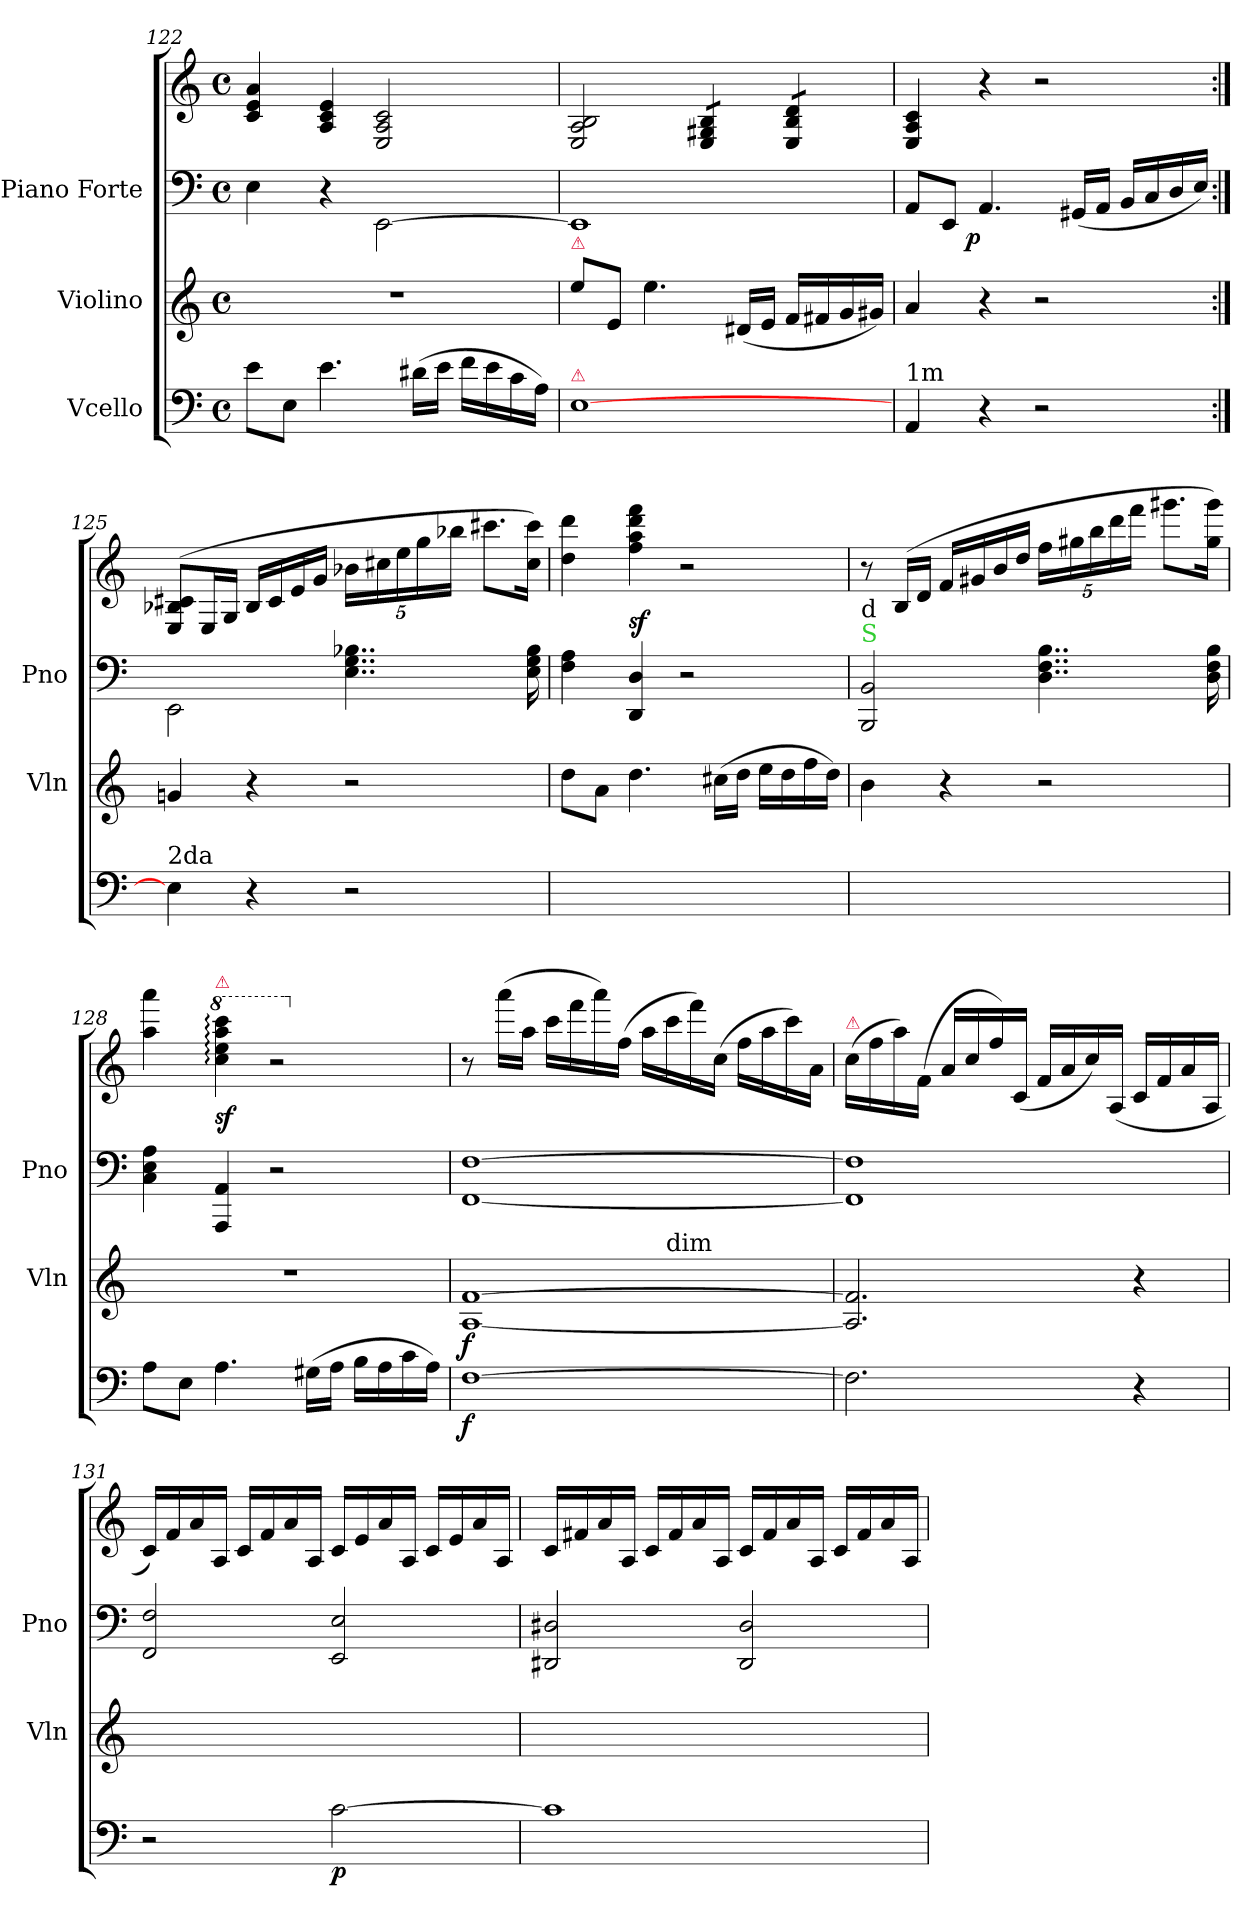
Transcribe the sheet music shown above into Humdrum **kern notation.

**kern	**dynam	**kern	**dynam	**kern	**kern	**dynam
*part3	*part3	*part2	*part2	*part1	*part1	*part1
*staff4	*staff4	*staff3	*staff3	*staff2	*staff1	*staff1/2
*I"Vcello	*	*I"Violino	*	*I"Piano Forte	*	*
*	*	*I'Vln	*	*I'Pno	*	*
*clefF4	*	*clefG2	*	*clefF4	*clefG2	*
*k[]	*	*k[]	*	*k[]	*k[]	*
*a:	*	*a:	*	*a:	*a:	*
*M4/4	*	*M4/4	*	*M4/4	*M4/4	*
*met(c)	*	*met(c)	*	*met(c)	*met(c)	*
=122	=122	=122	=122	=122	=122	=122
8e\L	.	1r	.	4E\	4c/ 4e/ 4a/	.
8E\J	.	.	.	.	.	.
4.e\	.	.	.	4r	4A/ 4c/ 4e/	.
.	.	.	.	[2EE\	2E/ 2A/ 2c/	.
(16d#X\LL	.	.	.	.	.	.
16e\JJ	.	.	.	.	.	.
16f\LL	.	.	.	.	.	.
16e\	.	.	.	.	.	.
16c\	.	.	.	.	.	.
16A\JJ)	.	.	.	.	.	.
=123	=123	=123	=123	=123	=123	=123
!	!	!LO:TX:a:color=crimson:t=⚠	!	!	!	!
!LO:TX:a:color=crimson:t=⚠	!	!	!	!	!	!
[1E	.	8ee\L	.	1EE]	2E/ 2A/ 2B/	.
.	.	8e/J	.	.	.	.
.	.	4.ee\	.	.	.	.
*	*	*	*	*	*tremolo	*
.	.	.	.	.	8E/ 8G#X/ 8B/L	.
.	.	(>16d#X/LL	.	.	8E/ 8G#X/ 8B/J	.
.	.	16e/JJ	.	.	.	.
.	.	16f/LL	.	.	8E/ 8B/ 8d/L	.
.	.	16f#X/	.	.	.	.
.	.	16g/	.	.	8E/ 8B/ 8d/J	.
*	*	*	*	*	*Xtremolo	*
.	.	16g#X/JJ)	.	.	.	.
=124	=124	=124	=124	=124	=124	=124
!LO:TX:a:t=1m	!	!	!	!	!	!
4AA/	.	4a/	.	8AA/L	4E/ 4A/ 4c/	.
.	.	.	.	8EE/J	.	.
!	!	!	!	!	!	!LO:DY:b=2:rj
4r	.	4r	.	4.AA/	4r	p
2r	.	2r	.	.	2r	.
.	.	.	.	(>16GG#X/LL	.	.
.	.	.	.	16AA/JJ	.	.
.	.	.	.	16BB/LL	.	.
.	.	.	.	16C/	.	.
.	.	.	.	16D/	.	.
.	.	.	.	16E/JJ)	.	.
=125:|!	=125:|!	=125:|!	=125:|!	=125:|!	=125:|!	=125:|!
!LO:TX:a:t=2da	!	!	!	!	!	!
4E\]	.	4gn/	.	2EE\	(8E/ 8B-X/ 8c#X/L	.
.	.	.	.	.	16E/L	.
.	.	.	.	.	16G/JJ	.
4r	.	4r	.	.	16B-/LL	.
.	.	.	.	.	16c#/	.
.	.	.	.	.	16e\	.
.	.	.	.	.	16g\JJ	.
2r	.	2r	.	4..E\ 4..G\ 4..B-X\	20b-X\LL	.
.	.	.	.	.	20cc#X\	.
.	.	.	.	.	20ee\	.
.	.	.	.	.	20gg\	.
.	.	.	.	.	20bb-X\JJ	.
.	.	.	.	.	8.ccc#X\L	.
.	.	.	.	16E\ 16G\ 16B-\	16cc#\ 16ccc#\Jk)	.
=126	=126	=126	=126	=126	=126	=126
1ryy	.	8dd\L	.	4F\ 4A\	4dd\ 4ddd\	.
.	.	8a\J	.	.	.	.
.	.	4.dd\	.	4DD/ 4D/	4ff\ 4aa\ 4ddd\ 4fff\	sf
.	.	.	.	2r	2r	.
.	.	(16cc#X\LL	.	.	.	.
.	.	16dd\JJ	.	.	.	.
.	.	16ee\LL	.	.	.	.
.	.	16dd\	.	.	.	.
.	.	16ff\	.	.	.	.
.	.	16dd\JJ)	.	.	.	.
=127	=127	=127	=127	=127	=127	=127
!	!	!	!	!LO:TX:a:color=limegreen:t=S	!	!
!	!	!	!	!LO:TX:a:t=d	!	!
1ryy	.	4b\	.	2BBB/ 2BB/	8r	.
.	.	.	.	.	(16B/LL	.
.	.	.	.	.	16d/JJ	.
.	.	4r	.	.	16f/LL	.
.	.	.	.	.	16g#X/	.
.	.	.	.	.	16b/	.
.	.	.	.	.	16dd/JJ	.
.	.	2r	.	4..D\ 4..F\ 4..B\	20ff\LL	.
.	.	.	.	.	20gg#X\	.
.	.	.	.	.	20bb\	.
.	.	.	.	.	20ddd\	.
.	.	.	.	.	20fff\JJ	.
.	.	.	.	.	8.ggg#X\L	.
.	.	.	.	16D\ 16F\ 16B\	16gg#\ 16ggg#\Jk)	.
=128	=128	=128	=128	=128	=128	=128
8A\L	.	1r	.	4C\ 4E\ 4A\	4aa\ 4aaa\	.
8E\J	.	.	.	.	.	.
*	*	*	*	*	*8va	*
!	!	!	!	!	!LO:TX:a:color=crimson:t=⚠	!
4.A\	.	.	.	4AAA/ 4AA/	4ccc:\ 4eee:\ 4aaa:\ 4cccc:\	sf
.	.	.	.	2r	2r	.
(16G#X\LL	.	.	.	.	.	.
16A\JJ	.	.	.	.	.	.
16B\LL	.	.	.	.	.	.
16A\	.	.	.	.	.	.
16c\	.	.	.	.	.	.
16A\JJ)	.	.	.	.	.	.
=129	=129	=129	=129	=129	=129	=129
*	*	*	*	*	*X8va	*
*	*	*^	*	*	*	*
[1F	f	[1A [1f	2ryy	f	[1FF [1F	8r	.
.	.	.	.	.	.	(16aaa\LL	.
.	.	.	.	.	.	16aa\JJ	.
.	.	.	.	.	.	16ccc\LL	.
.	.	.	.	.	.	16fff\	.
.	.	.	.	.	.	16aaa\)	.
.	.	.	.	.	.	(16ff\JJ	.
.	.	.	16ryy	.	.	16aa\LL	.
!	!	!	!LO:TX:t=dim	!	!	!	!
.	.	.	4..ryy	.	.	16ccc\	.
.	.	.	.	.	.	16fff\)	.
.	.	.	.	.	.	(16cc\JJ	.
.	.	.	.	.	.	16ff\LL	.
.	.	.	.	.	.	16aa\	.
.	.	.	.	.	.	16ccc\)	.
.	.	.	.	.	.	16a\JJ	.
=130	=130	=130	=130	=130	=130	=130	=130
!	!	!	!	!	!	!LO:TX:a:color=crimson:t=⚠	!
*	*	*v	*v	*	*	*	*
2.F\]	.	2.A]/ 2.f]/	.	1FF] 1F]	(16cc\LL	.
.	.	.	.	.	16ff\	.
.	.	.	.	.	16aa\)	.
.	.	.	.	.	(>16f/JJ	.
.	.	.	.	.	16a/LL	.
.	.	.	.	.	16cc/	.
.	.	.	.	.	16ff/)	.
.	.	.	.	.	(>16c/JJ	.
.	.	.	.	.	16f/LL	.
.	.	.	.	.	16a/	.
.	.	.	.	.	16cc/)	.
.	.	.	.	.	(>16A/JJ	.
4r	.	4r	.	.	16c/LL	.
.	.	.	.	.	16f/	.
.	.	.	.	.	16a/	.
.	.	.	.	.	16A/JJ	.
=131	=131	=131	=131	=131	=131	=131
2r	.	1ryy	.	2FF/ 2F/	16c/LL)	.
.	.	.	.	.	16f/	.
.	.	.	.	.	16a/	.
.	.	.	.	.	16A/JJ	.
.	.	.	.	.	16c/LL	.
.	.	.	.	.	16f/	.
.	.	.	.	.	16a/	.
.	.	.	.	.	16A/JJ	.
[2c\	p	.	.	2EE/ 2E/	16c/LL	.
.	.	.	.	.	16e/	.
.	.	.	.	.	16a/	.
.	.	.	.	.	16A/JJ	.
.	.	.	.	.	16c/LL	.
.	.	.	.	.	16e/	.
.	.	.	.	.	16a/	.
.	.	.	.	.	16A/JJ	.
=132	=132	=132	=132	=132	=132	=132
1c]	.	1ryy	.	2DD#X/ 2D#X/	16c/LL	.
.	.	.	.	.	16f#X/	.
.	.	.	.	.	16a/	.
.	.	.	.	.	16A/JJ	.
.	.	.	.	.	16c/LL	.
.	.	.	.	.	16f#/	.
.	.	.	.	.	16a/	.
.	.	.	.	.	16A/JJ	.
.	.	.	.	2DD#/ 2D#/	16c/LL	.
.	.	.	.	.	16f#/	.
.	.	.	.	.	16a/	.
.	.	.	.	.	16A/JJ	.
.	.	.	.	.	16c/LL	.
.	.	.	.	.	16f#/	.
.	.	.	.	.	16a/	.
.	.	.	.	.	16A/JJ	.
=	=	=	=	=	=	=
*-	*-	*-	*-	*-	*-	*-
